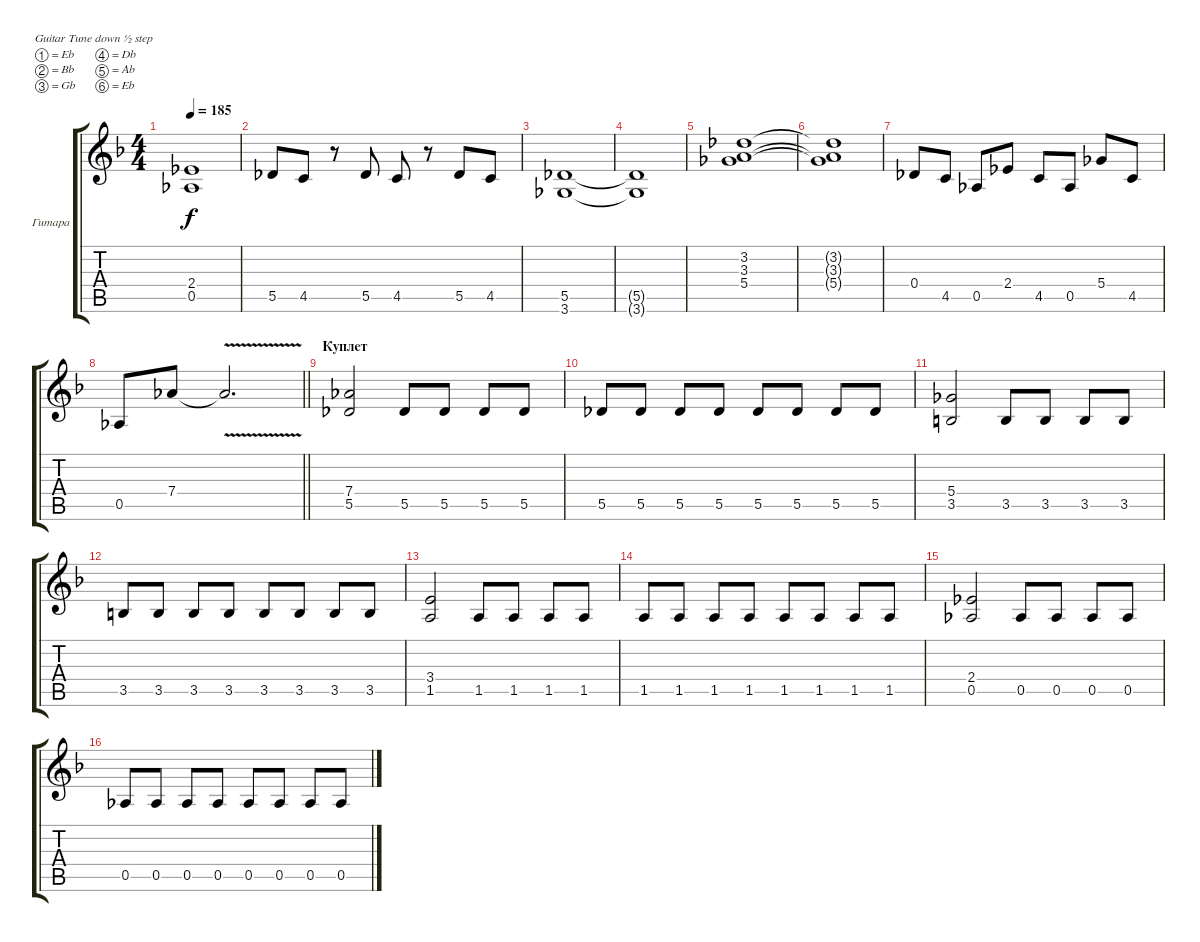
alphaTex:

\bracketExtendMode groupsimilarinstruments
\firstSystemTrackNameOrientation horizontal
\otherSystemsTrackNameOrientation horizontal
\track ("Владимир Холстинин" "Гитара") {instrument distortionguitar}
\staff {score tabs}
\tuning (Eb4 Bb3 Gb3 Db3 Ab2 Eb2)
\ts (4 4)
\tempo 185
\clef g2
\ks dminor
(2.4 0.5).1{dy f} |
5.5.8 4.5.8 r.8 5.5.8 4.5.8 r.8 5.5.8 4.5.8 |
(5.5 3.6).1 |
(5.5{t} 3.6{t}).1 |
(3.2 3.3 5.4).1 |
(3.2{t} 3.3{t} 5.4{t}).1 |
0.4.8 4.5.8 0.5.8 2.4.8 4.5.8 0.5.8 5.4.8 4.5.8 |
\barLineRight lightlight
0.5.8 7.4.8 7.4{v t}.2{d} |
\section ("" "Куплет")
(7.4 5.5).2 5.5.8 5.5.8 5.5.8 5.5.8 |
5.5.8 5.5.8 5.5.8 5.5.8 5.5.8 5.5.8 5.5.8 5.5.8 |
(5.4 3.5).2 3.5.8 3.5.8 3.5.8 3.5.8 |
3.5.8 3.5.8 3.5.8 3.5.8 3.5.8 3.5.8 3.5.8 3.5.8 |
(3.4 1.5).2 1.5.8 1.5.8 1.5.8 1.5.8 |
1.5.8 1.5.8 1.5.8 1.5.8 1.5.8 1.5.8 1.5.8 1.5.8 |
(2.4 0.5).2 0.5.8 0.5.8 0.5.8 0.5.8 |
0.5.8 0.5.8 0.5.8 0.5.8 0.5.8 0.5.8 0.5.8 0.5.8
